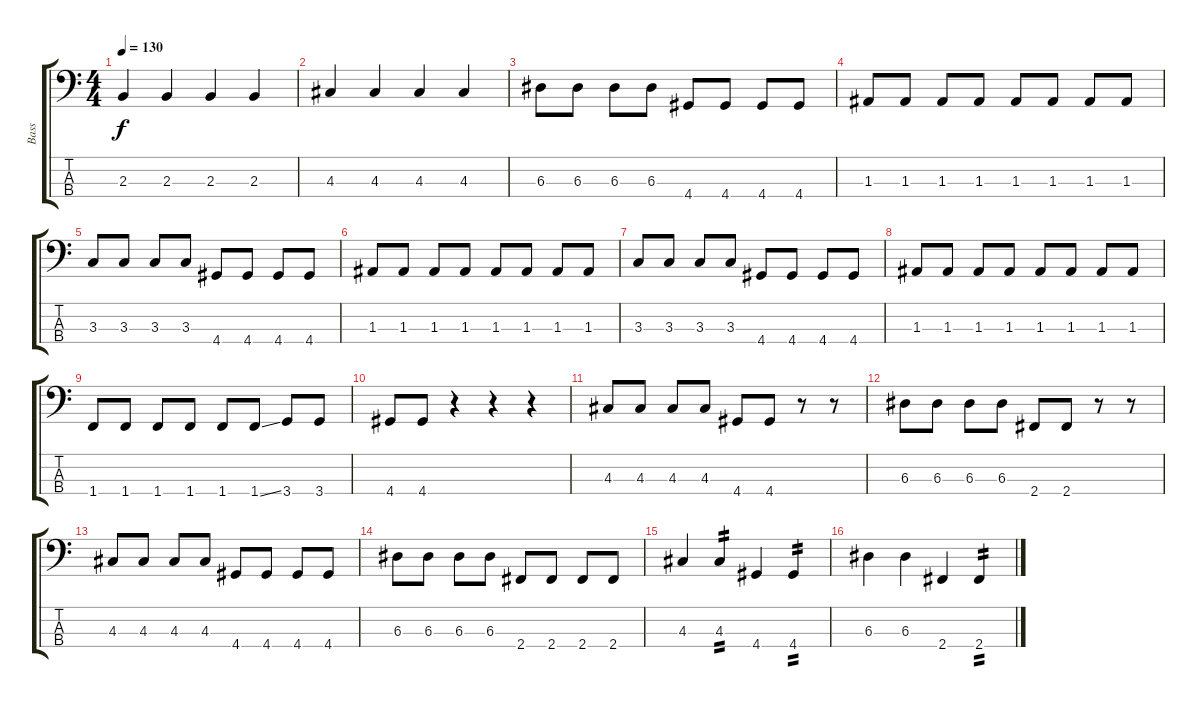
\track ("Bass" "Bass") {instrument electricbasspick}
\staff {score tabs}
\tuning (G2 D2 A1 E1) {hide}
\ts (4 4)
\tempo 130
\clef f4
\ks c
2.3.4{dy f} 2.3.4 2.3.4 2.3.4 |
4.3.4 4.3.4 4.3.4 4.3.4 |
6.3.8 6.3.8 6.3.8 6.3.8 4.4.8 4.4.8 4.4.8 4.4.8 |
1.3.8 1.3.8 1.3.8 1.3.8 1.3.8 1.3.8 1.3.8 1.3.8 |
3.3.8 3.3.8 3.3.8 3.3.8 4.4.8 4.4.8 4.4.8 4.4.8 |
1.3.8 1.3.8 1.3.8 1.3.8 1.3.8 1.3.8 1.3.8 1.3.8 |
3.3.8 3.3.8 3.3.8 3.3.8 4.4.8 4.4.8 4.4.8 4.4.8 |
1.3.8 1.3.8 1.3.8 1.3.8 1.3.8 1.3.8 1.3.8 1.3.8 |
1.4.8 1.4.8 1.4.8 1.4.8 1.4.8 1.4{ss}.8 3.4.8 3.4.8 |
4.4.8 4.4.8 r.4 r.4 r.4 |
4.3.8 4.3.8 4.3.8 4.3.8 4.4.8 4.4.8 r.8 r.8 |
6.3.8 6.3.8 6.3.8 6.3.8 2.4.8 2.4.8 r.8 r.8 |
4.3.8 4.3.8 4.3.8 4.3.8 4.4.8 4.4.8 4.4.8 4.4.8 |
6.3.8 6.3.8 6.3.8 6.3.8 2.4.8 2.4.8 2.4.8 2.4.8 |
4.3.4 4.3.4{tp 2} 4.4.4 4.4.4{tp 2} |
6.3.4 6.3.4 2.4.4 2.4.4{tp 2}
